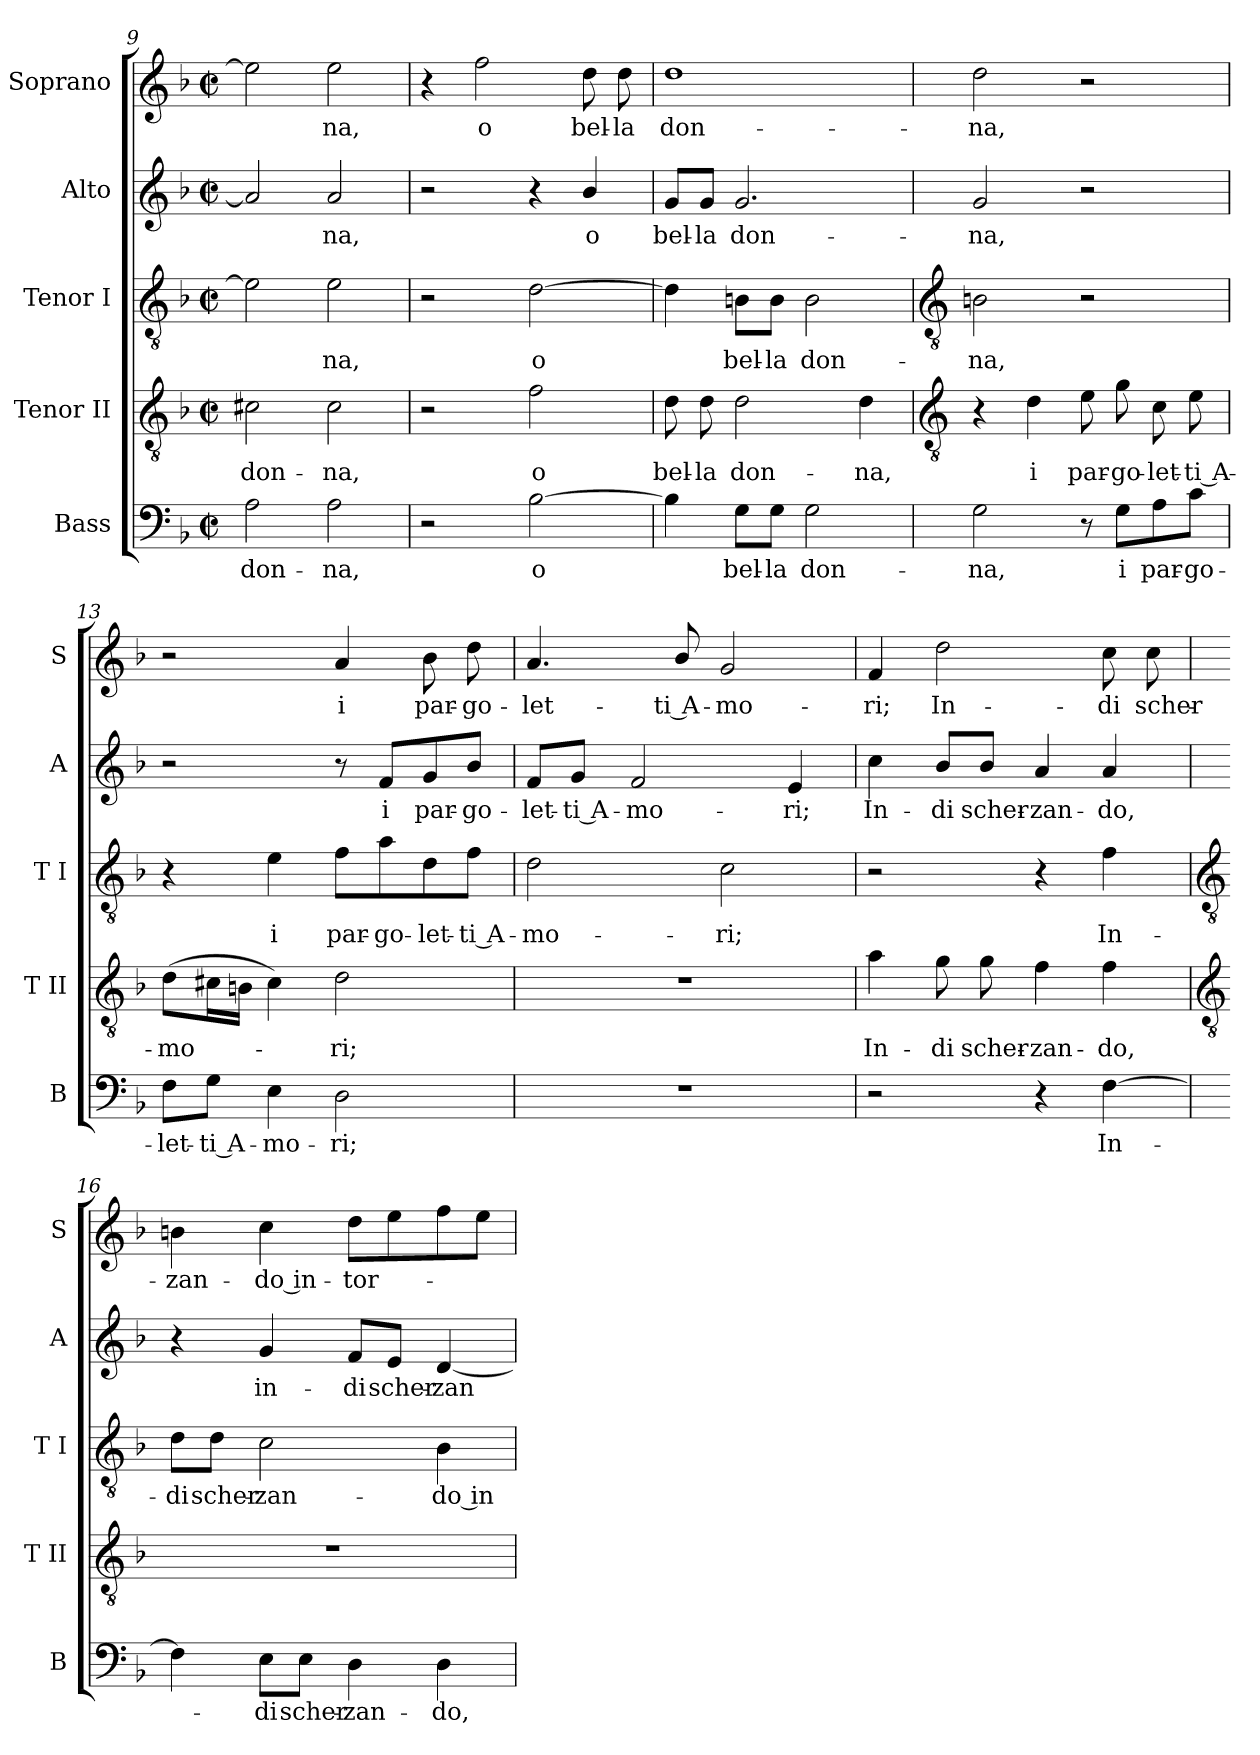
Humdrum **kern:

**kern	**text	**kern	**text	**kern	**text	**kern	**text	**kern	**text
*part5	*part5	*part4	*part4	*part3	*part3	*part2	*part2	*part1	*part1
*staff5	*staff5	*staff4	*staff4	*staff3	*staff3	*staff2	*staff2	*staff1	*staff1
*I"Bass	*	*I"Tenor II	*	*I"Tenor I	*	*I"Alto	*	*I"Soprano	*
*I'B	*	*I'T II	*	*I'T I	*	*I'A	*	*I'S	*
*clefF4	*	*clefGv2	*	*clefGv2	*	*clefG2	*	*clefG2	*
*k[b-]	*	*k[b-]	*	*k[b-]	*	*k[b-]	*	*k[b-]	*
*F:	*	*F:	*	*F:	*	*F:	*	*F:	*
*M2/2	*	*M2/2	*	*M2/2	*	*M2/2	*	*M2/2	*
*met(c|)	*	*met(c|)	*	*met(c|)	*	*met(c|)	*	*met(c|)	*
=9	=9	=9	=9	=9	=9	=9	=9	=9	=9
!	!LO:LY:b	!	!LO:LY:b	!	!	!	!	!	!
2A	don-	2c#X	don-	2e]	.	2a]	.	2ee]	.
!	!LO:LY:b	!	!LO:LY:b	!	!LO:LY:b	!	!LO:LY:b	!	!LO:LY:b
2A	-na,	2c#	-na,	2e	na,	2a	na,	2ee	na,
=10	=10	=10	=10	=10	=10	=10	=10	=10	=10
2r	.	2r	.	2r	.	2r	.	4r	.
!	!	!	!	!	!	!	!	!	!LO:LY:b
.	.	.	.	.	.	.	.	2ff	o
!	!LO:LY:b	!	!LO:LY:b	!	!LO:LY:b	!	!	!	!
[2B-	o	2f	o	[2d	o	4r	.	.	.
!	!	!	!	!	!	!	!LO:LY:b	!	!LO:LY:b
.	.	.	.	.	.	4b-/	o	8dd	bel-
!	!	!	!	!	!	!	!	!	!LO:LY:b
.	.	.	.	.	.	.	.	8dd	-la
=11	=11	=11	=11	=11	=11	=11	=11	=11	=11
!	!	!	!LO:LY:b	!	!	!	!LO:LY:b	!	!LO:LY:b
4B-]	.	8d	bel-	4d]	.	8g/L	bel-	1dd	don-
!	!	!	!LO:LY:b	!	!	!	!LO:LY:b	!	!
.	.	8d	-la	.	.	8g/J	-la	.	.
!	!LO:LY:b	!	!LO:LY:b	!	!LO:LY:b	!	!LO:LY:b	!	!
8G\L	bel-	2d	don-	8Bn\L	bel-	2.g	don-	.	.
!	!LO:LY:b	!	!	!	!LO:LY:b	!	!	!	!
8G\J	-la	.	.	8B\J	-la	.	.	.	.
!	!LO:LY:b	!	!	!	!LO:LY:b	!	!	!	!
2G	don-	.	.	2B	don-	.	.	.	.
!	!	!	!LO:LY:b	!	!	!	!	!	!
.	.	4d	-na,	.	.	.	.	.	.
!!LO:LB:g=z
=12	=12	=12	=12	=12	=12	=12	=12	=12	=12
*	*	*clefGv2	*	*clefGv2	*	*	*	*	*
!	!LO:LY:b	!	!	!	!LO:LY:b	!	!LO:LY:b	!	!LO:LY:b
2G	-na,	4r	.	2Bn	-na,	2g	-na,	2dd	-na,
!	!	!	!LO:LY:b	!	!	!	!	!	!
.	.	4d	i	.	.	.	.	.	.
!	!	!	!LO:LY:b	!	!	!	!	!	!
8r	.	8e	par-	2r	.	2r	.	2r	.
!	!LO:LY:b	!	!LO:LY:b	!	!	!	!	!	!
8G\L	i	8g	-go-	.	.	.	.	.	.
!	!LO:LY:b	!	!LO:LY:b	!	!	!	!	!	!
8A\	par-	8c	-let-	.	.	.	.	.	.
!	!LO:LY:b	!	!LO:LY:b	!	!	!	!	!	!
8c\J	-go-	8e	-ti A-	.	.	.	.	.	.
=13	=13	=13	=13	=13	=13	=13	=13	=13	=13
!	!LO:LY:b	!	!LO:LY:b	!	!	!	!	!	!
8F\L	-let-	(>8dL	-mo-	4r	.	2r	.	2r	.
!	!LO:LY:b	!	!	!	!	!	!	!	!
8G\J	-ti A-	16c#XL	.	.	.	.	.	.	.
.	.	16BnJJ	.	.	.	.	.	.	.
!	!LO:LY:b	!	!	!	!LO:LY:b	!	!	!	!
4E	-mo-	4c#)	.	4e	i	.	.	.	.
!	!LO:LY:b	!	!LO:LY:b	!	!LO:LY:b	!	!	!	!LO:LY:b
2D	-ri;	2d	ri;	8f\L	par-	8r	.	4a	i
!	!	!	!	!	!LO:LY:b	!	!LO:LY:b	!	!
.	.	.	.	8a\	-go-	8f/L	i	.	.
!	!	!	!	!	!LO:LY:b	!	!LO:LY:b	!	!LO:LY:b
.	.	.	.	8d\	-let-	8g/	par-	8b-	par-
!	!	!	!	!	!LO:LY:b	!	!LO:LY:b	!	!LO:LY:b
.	.	.	.	8f\J	-ti A-	8b-/J	-go-	8dd	-go-
=14	=14	=14	=14	=14	=14	=14	=14	=14	=14
!	!	!	!	!	!LO:LY:b	!	!LO:LY:b	!	!LO:LY:b
1r	.	1r	.	2d	-mo-	8f/L	-let-	4.a	-let-
!	!	!	!	!	!	!	!LO:LY:b	!	!
.	.	.	.	.	.	8g/J	-ti A-	.	.
!	!	!	!	!	!	!	!LO:LY:b	!	!
.	.	.	.	.	.	2f	-mo-	.	.
!	!	!	!	!	!	!	!	!	!LO:LY:b
.	.	.	.	.	.	.	.	8b-/	-ti A-
!	!	!	!	!	!LO:LY:b	!	!	!	!LO:LY:b
.	.	.	.	2c	-ri;	.	.	2g	-mo-
!	!	!	!	!	!	!	!LO:LY:b	!	!
.	.	.	.	.	.	4e	-ri;	.	.
=15	=15	=15	=15	=15	=15	=15	=15	=15	=15
!	!	!	!LO:LY:b	!	!	!	!LO:LY:b	!	!LO:LY:b
2r	.	4a	In-	2r	.	4cc	In-	4f	-ri;
!	!	!	!LO:LY:b	!	!	!	!LO:LY:b	!	!LO:LY:b
.	.	8g	-di	.	.	8b-/L	-di	2dd	In-
!	!	!	!LO:LY:b	!	!	!	!LO:LY:b	!	!
.	.	8g	scher-	.	.	8b-/J	scher-	.	.
!	!	!	!LO:LY:b	!	!	!	!LO:LY:b	!	!
4r	.	4f	-zan-	4r	.	4a	-zan-	.	.
!	!LO:LY:b	!	!LO:LY:b	!	!LO:LY:b	!	!LO:LY:b	!	!LO:LY:b
[4F	In-	4f	-do,	4f	In-	4a	-do,	8cc	-di
!	!	!	!	!	!	!	!	!	!LO:LY:b
.	.	.	.	.	.	.	.	8cc	scher-
!!LO:LB:g=z
=16	=16	=16	=16	=16	=16	=16	=16	=16	=16
*	*	*clefGv2	*	*clefGv2	*	*	*	*	*
!	!	!	!	!	!LO:LY:b	!	!	!	!LO:LY:b
4F]	.	1r	.	8d\L	-di	4r	.	4bn	-zan-
!	!	!	!	!	!LO:LY:b	!	!	!	!
.	.	.	.	8d\J	scher-	.	.	.	.
!	!LO:LY:b	!	!	!	!LO:LY:b	!	!LO:LY:b	!	!LO:LY:b
8E\L	di	.	.	2c	-zan-	4g	in-	4cc	-do in-
!	!LO:LY:b	!	!	!	!	!	!	!	!
8E\J	scher-	.	.	.	.	.	.	.	.
!	!LO:LY:b	!	!	!	!	!	!LO:LY:b	!	!LO:LY:b
4D	-zan-	.	.	.	.	8f/L	-di	8ddL	-tor-
!	!	!	!	!	!	!	!LO:LY:b	!	!
.	.	.	.	.	.	8e/J	scher-	8ee	.
!	!LO:LY:b	!	!	!	!LO:LY:b	!	!LO:LY:b	!	!
4D	-do,	.	.	4B-	-do in-	[4d	-zan-	8ff	.
.	.	.	.	.	.	.	.	8eeJ	.
=	=	=	=	=	=	=	=	=	=
*-	*-	*-	*-	*-	*-	*-	*-	*-	*-
